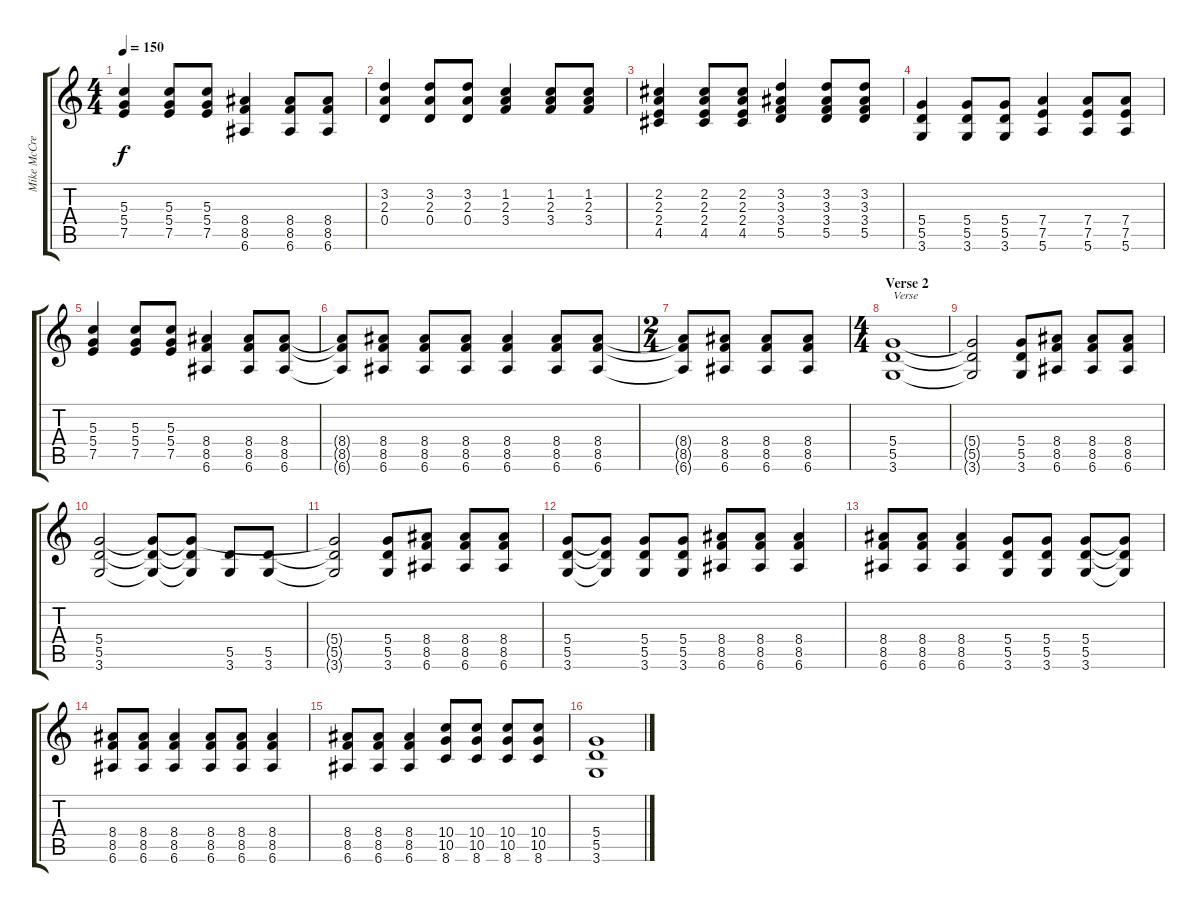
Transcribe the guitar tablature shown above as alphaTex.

\track ("Mike McCready" "Mike McCre") {instrument distortionguitar}
\staff {score tabs}
\tuning (E4 B3 G3 D3 A2 E2) {hide}
\ts (4 4)
\tempo 150
\clef g2
\ks c
(5.3 5.4 7.5).4{dy f} (5.3 5.4 7.5).8 (5.3 5.4 7.5).8 (8.4 8.5 6.6).4 (8.4 8.5 6.6).8 (8.4 8.5 6.6).8 |
(3.2 2.3 0.4).4 (3.2 2.3 0.4).8 (3.2 2.3 0.4).8 (1.2 2.3 3.4).4 (1.2 2.3 3.4).8 (1.2 2.3 3.4).8 |
(2.2 2.3 2.4 4.5).4 (2.2 2.3 2.4 4.5).8 (2.2 2.3 2.4 4.5).8 (3.2 3.3 3.4 5.5).4 (3.2 3.3 3.4 5.5).8 (3.2 3.3 3.4 5.5).8 |
(5.4 5.5 3.6).4 (5.4 5.5 3.6).8 (5.4 5.5 3.6).8 (7.4 7.5 5.6).4 (7.4 7.5 5.6).8 (7.4 7.5 5.6).8 |
(5.3 5.4 7.5).4 (5.3 5.4 7.5).8 (5.3 5.4 7.5).8 (8.4 8.5 6.6).4 (8.4 8.5 6.6).8 (8.4 8.5 6.6).8 |
(8.4{t} 8.5{t} 6.6{t}).8 (8.4 8.5 6.6).8 (8.4 8.5 6.6).8 (8.4 8.5 6.6).8 (8.4 8.5 6.6).4 (8.4 8.5 6.6).8 (8.4 8.5 6.6).8 |
\ts (2 4)
(8.4{t} 8.5{t} 6.6{t}).8 (8.4 8.5 6.6).8 (8.4 8.5 6.6).8 (8.4 8.5 6.6).8 |
\ts (4 4)
\section ("" "Verse 2")
(5.4 5.5 3.6).1{txt "Verse"} |
(5.4{t} 5.5{t} 3.6{t}).2 (5.4 5.5 3.6).8 (8.4 8.5 6.6).8 (8.4 8.5 6.6).8 (8.4 8.5 6.6).8 |
(5.4 5.5 3.6).2 (5.4{t} 5.5{t} 3.6{t}).8 (5.4{t} 5.5{t} 3.6{t}).8 (5.5 3.6).8 (5.5 3.6).8 |
(5.4{t} 5.5{t} 3.6{t}).2 (5.4 5.5 3.6).8 (8.4 8.5 6.6).8 (8.4 8.5 6.6).8 (8.4 8.5 6.6).8 |
(5.4 5.5 3.6).8 (5.4{t} 5.5{t} 3.6{t}).8 (5.4 5.5 3.6).8 (5.4 5.5 3.6).8 (8.4 8.5 6.6).8 (8.4 8.5 6.6).8 (8.4 8.5 6.6).4 |
(8.4 8.5 6.6).8 (8.4 8.5 6.6).8 (8.4 8.5 6.6).4 (5.4 5.5 3.6).8 (5.4 5.5 3.6).8 (5.4 5.5 3.6).8 (5.4{t} 5.5{t} 3.6{t}).8 |
(8.4 8.5 6.6).8 (8.4 8.5 6.6).8 (8.4 8.5 6.6).4 (8.4 8.5 6.6).8 (8.4 8.5 6.6).8 (8.4 8.5 6.6).4 |
(8.4 8.5 6.6).8 (8.4 8.5 6.6).8 (8.4 8.5 6.6).4 (10.4 10.5 8.6).8 (10.4 10.5 8.6).8 (10.4 10.5 8.6).8 (10.4 10.5 8.6).8 |
(5.4 5.5 3.6).1
